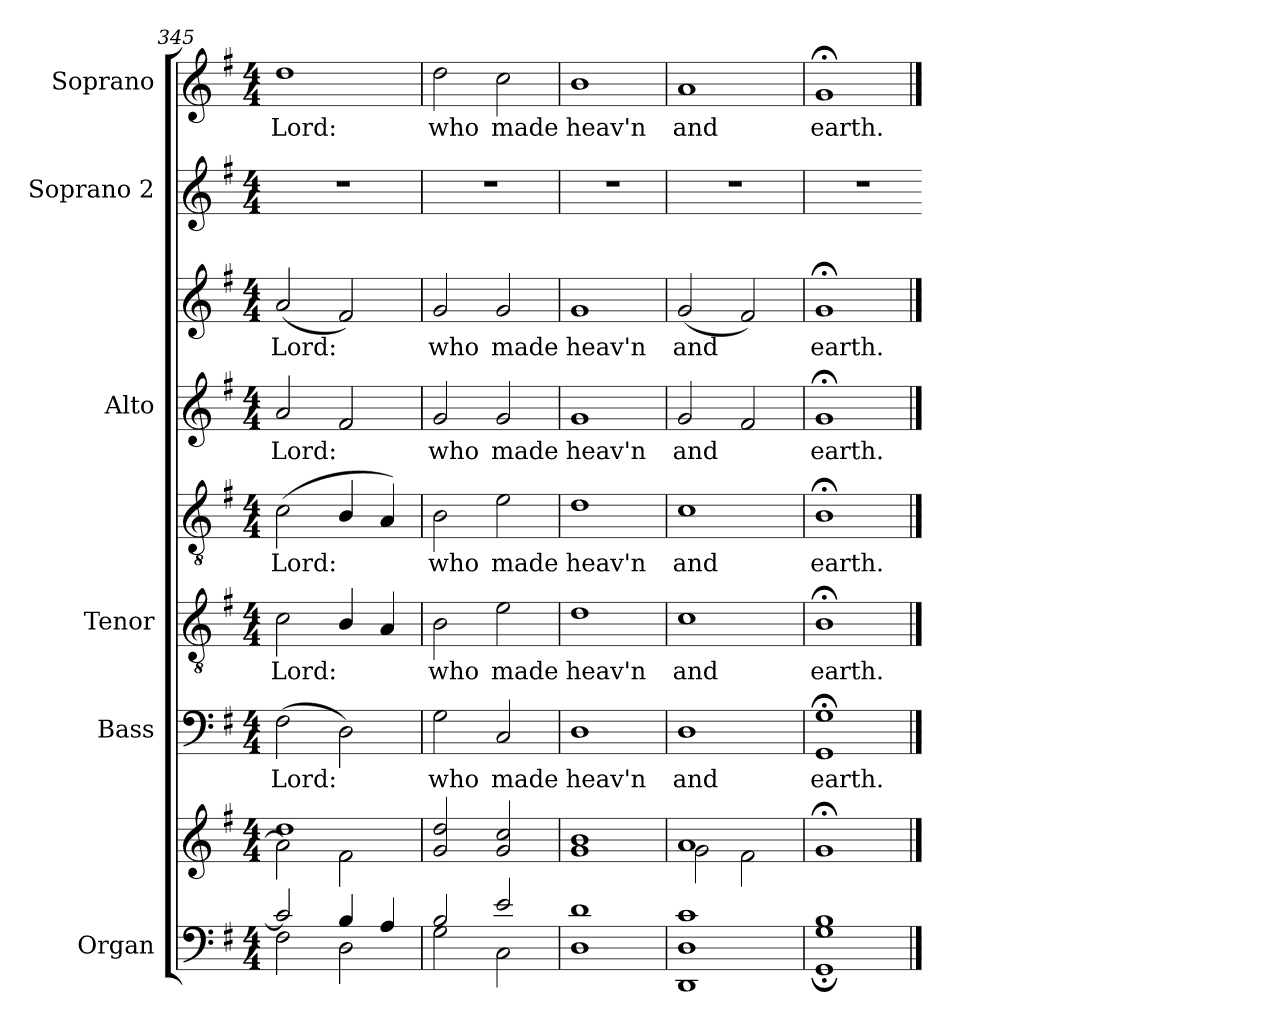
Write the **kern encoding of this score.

**kern	**kern	**kern	**text	**kern	**text	**kern	**text	**kern	**text	**kern	**text	**kern	**kern	**text
*part6	*part6	*part5	*part5	*part4	*part4	*part4	*part4	*part3	*part3	*part3	*part3	*part2	*part1	*part1
*staff9	*staff8	*staff7	*staff7	*staff6	*staff6	*staff5	*staff5	*staff4	*staff4	*staff3	*staff3	*staff2	*staff1	*staff1
*I"Organ	*	*I"Bass	*	*I"Tenor	*	*	*	*I"Alto	*	*	*	*I"Soprano 2	*I"Soprano	*
*	*	*I'B	*	*I'T	*	*	*	*I'A	*	*	*	*I'S2	*I'S	*
*clefF4	*clefG2	*clefF4	*	*clefGv2	*	*clefGv2	*	*clefG2	*	*clefG2	*	*clefG2	*clefG2	*
*k[f#]	*k[f#]	*k[f#]	*	*k[f#]	*	*k[f#]	*	*k[f#]	*	*k[f#]	*	*k[f#]	*k[f#]	*
*G:	*G:	*G:	*	*G:	*	*G:	*	*G:	*	*G:	*	*G:	*G:	*
*M4/4	*M4/4	*M4/4	*	*M4/4	*	*M4/4	*	*M4/4	*	*M4/4	*	*M4/4	*M4/4	*
=345	=345	=345	=345	=345	=345	=345	=345	=345	=345	=345	=345	=345	=345	=345
*^	*^	*	*	*	*	*	*	*	*	*	*	*	*	*
!	!	!	!	!	!LO:LY:b	!	!LO:LY:b	!	!LO:LY:b	!	!LO:LY:b	!	!LO:LY:b	!	!	!LO:LY:b
2c/]	2F#	1dd/	2a\]	(>2F#	Lord:	2c	Lord:	(<2c	Lord:	2a	Lord:	(<2a	Lord:	1r	1dd	Lord:
4B/	2D	.	2f#\	2D)	.	4B/	.	4B/	.	2f#	.	2f#)	.	.	.	.
4A/	.	.	.	.	.	4A	.	4A)	.	.	.	.	.	.	.	.
=346	=346	=346	=346	=346	=346	=346	=346	=346	=346	=346	=346	=346	=346	=346	=346	=346
!	!	!	!	!	!LO:LY:b	!	!LO:LY:b	!	!LO:LY:b	!	!LO:LY:b	!	!LO:LY:b	!	!	!LO:LY:b
2B/	2G	2g/ 2dd/	1ryy	2G	who	2B	who	2B	who	2g	who	2g	who	1r	2dd	who
!	!	!	!	!	!LO:LY:b	!	!LO:LY:b	!	!LO:LY:b	!	!LO:LY:b	!	!LO:LY:b	!	!	!LO:LY:b
2e/	2C\	2g/ 2cc/	.	2C	made	2e	made	2e	made	2g	made	2g	made	.	2cc	made
=347	=347	=347	=347	=347	=347	=347	=347	=347	=347	=347	=347	=347	=347	=347	=347	=347
!	!	!	!	!	!LO:LY:b	!	!LO:LY:b	!	!LO:LY:b	!	!LO:LY:b	!	!LO:LY:b	!	!	!LO:LY:b
1d/	1D	1b/	1g\	1D	heav'n	1d	heav'n	1d	heav'n	1g	heav'n	1g	heav'n	1r	1b	heav'n
=348	=348	=348	=348	=348	=348	=348	=348	=348	=348	=348	=348	=348	=348	=348	=348	=348
!	!	!	!	!	!LO:LY:b	!	!LO:LY:b	!	!LO:LY:b	!	!LO:LY:b	!	!LO:LY:b	!	!	!LO:LY:b
1c/	1DD 1D	1a/	2g\	1D	and	1c	and	1c	and	2g	and	(<2g	and	1r	1a	and
.	.	.	2f#\	.	.	.	.	.	.	2f#	.	2f#)	.	.	.	.
=349	=349	=349	=349	=349	=349	=349	=349	=349	=349	=349	=349	=349	=349	=349	=349	=349
!	!	!	!	!	!LO:LY:b	!	!LO:LY:b	!	!LO:LY:b	!	!LO:LY:b	!	!LO:LY:b	!	!	!LO:LY:b
1B/	1GG; 1G;	1g;</	1ryy	1GG;< 1G;<	earth.	1B;<	earth.	1B;<	earth.	1g;<	earth.	1g;<	earth.	1r	1g;<	earth.
*v	*v	*	*	*	*	*	*	*	*	*	*	*	*	*	*	*
*	*v	*v	*	*	*	*	*	*	*	*	*	*	*	*	*
==	==	==	==	==	==	==	==	==	==	==	==	=	==	==
*-	*-	*-	*-	*-	*-	*-	*-	*-	*-	*-	*-	*-	*-	*-
